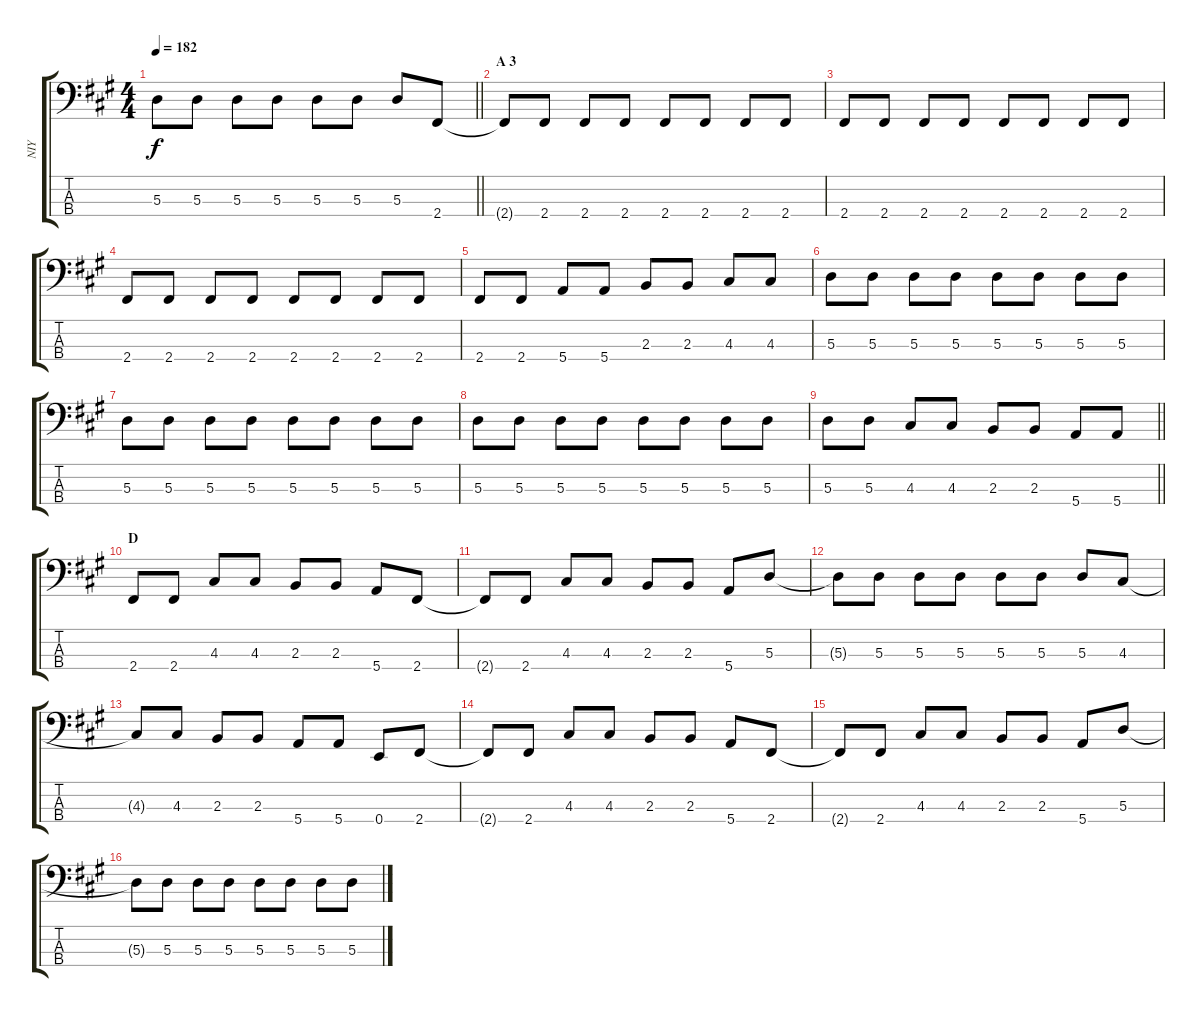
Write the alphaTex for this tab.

\track ("NIY" "NIY") {instrument electricbasspick}
\staff {score tabs}
\tuning (G2 D2 A1 E1) {hide}
\ts (4 4)
\tempo 182
\clef f4
\barLineRight lightlight
\ks a
5.3.8{dy f} 5.3.8 5.3.8 5.3.8 5.3.8 5.3.8 5.3.8 2.4.8 |
\section ("" "A 3")
2.4{t}.8 2.4.8 2.4.8 2.4.8 2.4.8 2.4.8 2.4.8 2.4.8 |
2.4.8 2.4.8 2.4.8 2.4.8 2.4.8 2.4.8 2.4.8 2.4.8 |
2.4.8 2.4.8 2.4.8 2.4.8 2.4.8 2.4.8 2.4.8 2.4.8 |
2.4.8 2.4.8 5.4.8 5.4.8 2.3.8 2.3.8 4.3.8 4.3.8 |
5.3.8 5.3.8 5.3.8 5.3.8 5.3.8 5.3.8 5.3.8 5.3.8 |
5.3.8 5.3.8 5.3.8 5.3.8 5.3.8 5.3.8 5.3.8 5.3.8 |
5.3.8 5.3.8 5.3.8 5.3.8 5.3.8 5.3.8 5.3.8 5.3.8 |
\barLineRight lightlight
5.3.8 5.3.8 4.3.8 4.3.8 2.3.8 2.3.8 5.4.8 5.4.8 |
\section ("" "D")
2.4.8 2.4.8 4.3.8 4.3.8 2.3.8 2.3.8 5.4.8 2.4.8 |
2.4{t}.8 2.4.8 4.3.8 4.3.8 2.3.8 2.3.8 5.4.8 5.3.8 |
5.3{t}.8 5.3.8 5.3.8 5.3.8 5.3.8 5.3.8 5.3.8 4.3.8 |
4.3{t}.8 4.3.8 2.3.8 2.3.8 5.4.8 5.4.8 0.4.8 2.4.8 |
2.4{t}.8 2.4.8 4.3.8 4.3.8 2.3.8 2.3.8 5.4.8 2.4.8 |
2.4{t}.8 2.4.8 4.3.8 4.3.8 2.3.8 2.3.8 5.4.8 5.3.8 |
5.3{t}.8 5.3.8 5.3.8 5.3.8 5.3.8 5.3.8 5.3.8 5.3.8
